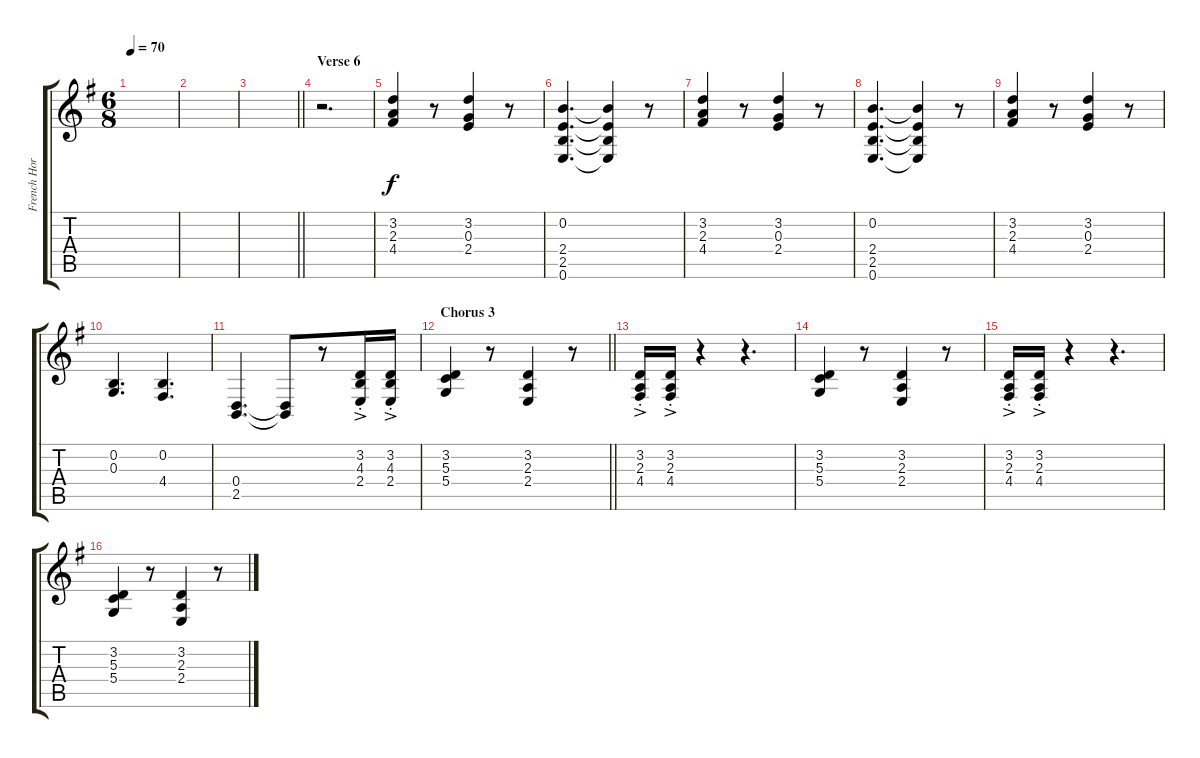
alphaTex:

\track ("French Horn" "French Hor") {instrument frenchhorn}
\staff {score tabs}
\tuning (E4 B3 G3 D3 A2 E2) {hide}
\ts (6 8)
\tempo 70
\clef g2
\ks g
|
|
\barLineRight lightlight
|
\section ("" "Verse 6")
r.2{d} |
(3.2 2.3 4.4).4{ot 8vb} r.8 (3.2 0.3 2.4).4{ot 8vb} r.8 |
(0.2 2.4 2.5 0.6).4{d ot 8vb} (0.2{t} 2.4{t} 2.5{t} 0.6{t}).4{ot 8vb} r.8 |
(3.2 2.3 4.4).4{ot 8vb} r.8 (3.2 0.3 2.4).4{ot 8vb} r.8 |
(0.2 2.4 2.5 0.6).4{d ot 8vb} (0.2{t} 2.4{t} 2.5{t} 0.6{t}).4{ot 8vb} r.8 |
(3.2 2.3 4.4).4{ot 8vb} r.8 (3.2 0.3 2.4).4{ot 8vb} r.8 |
(0.2 0.3).4{d} (0.2 4.4).4{d} |
(0.4 2.5).4{d} (0.4{t} 2.5{t}).8 r.8 (3.2{ac st} 4.3 2.4).16 (3.2{ac st} 4.3 2.4).16 |
\section ("" "Chorus 3")
\barLineRight lightlight
(3.2 5.3 5.4).4 r.8 (3.2 2.3 2.4).4 r.8 |
(3.2{ac st} 2.3 4.4).16 (3.2{ac st} 2.3 4.4).16 r.4 r.4{d} |
(3.2 5.3 5.4).4 r.8 (3.2 2.3 2.4).4 r.8 |
(3.2{ac st} 2.3 4.4).16 (3.2{ac st} 2.3 4.4).16 r.4 r.4{d} |
(3.2 5.3 5.4).4 r.8 (3.2 2.3 2.4).4 r.8
